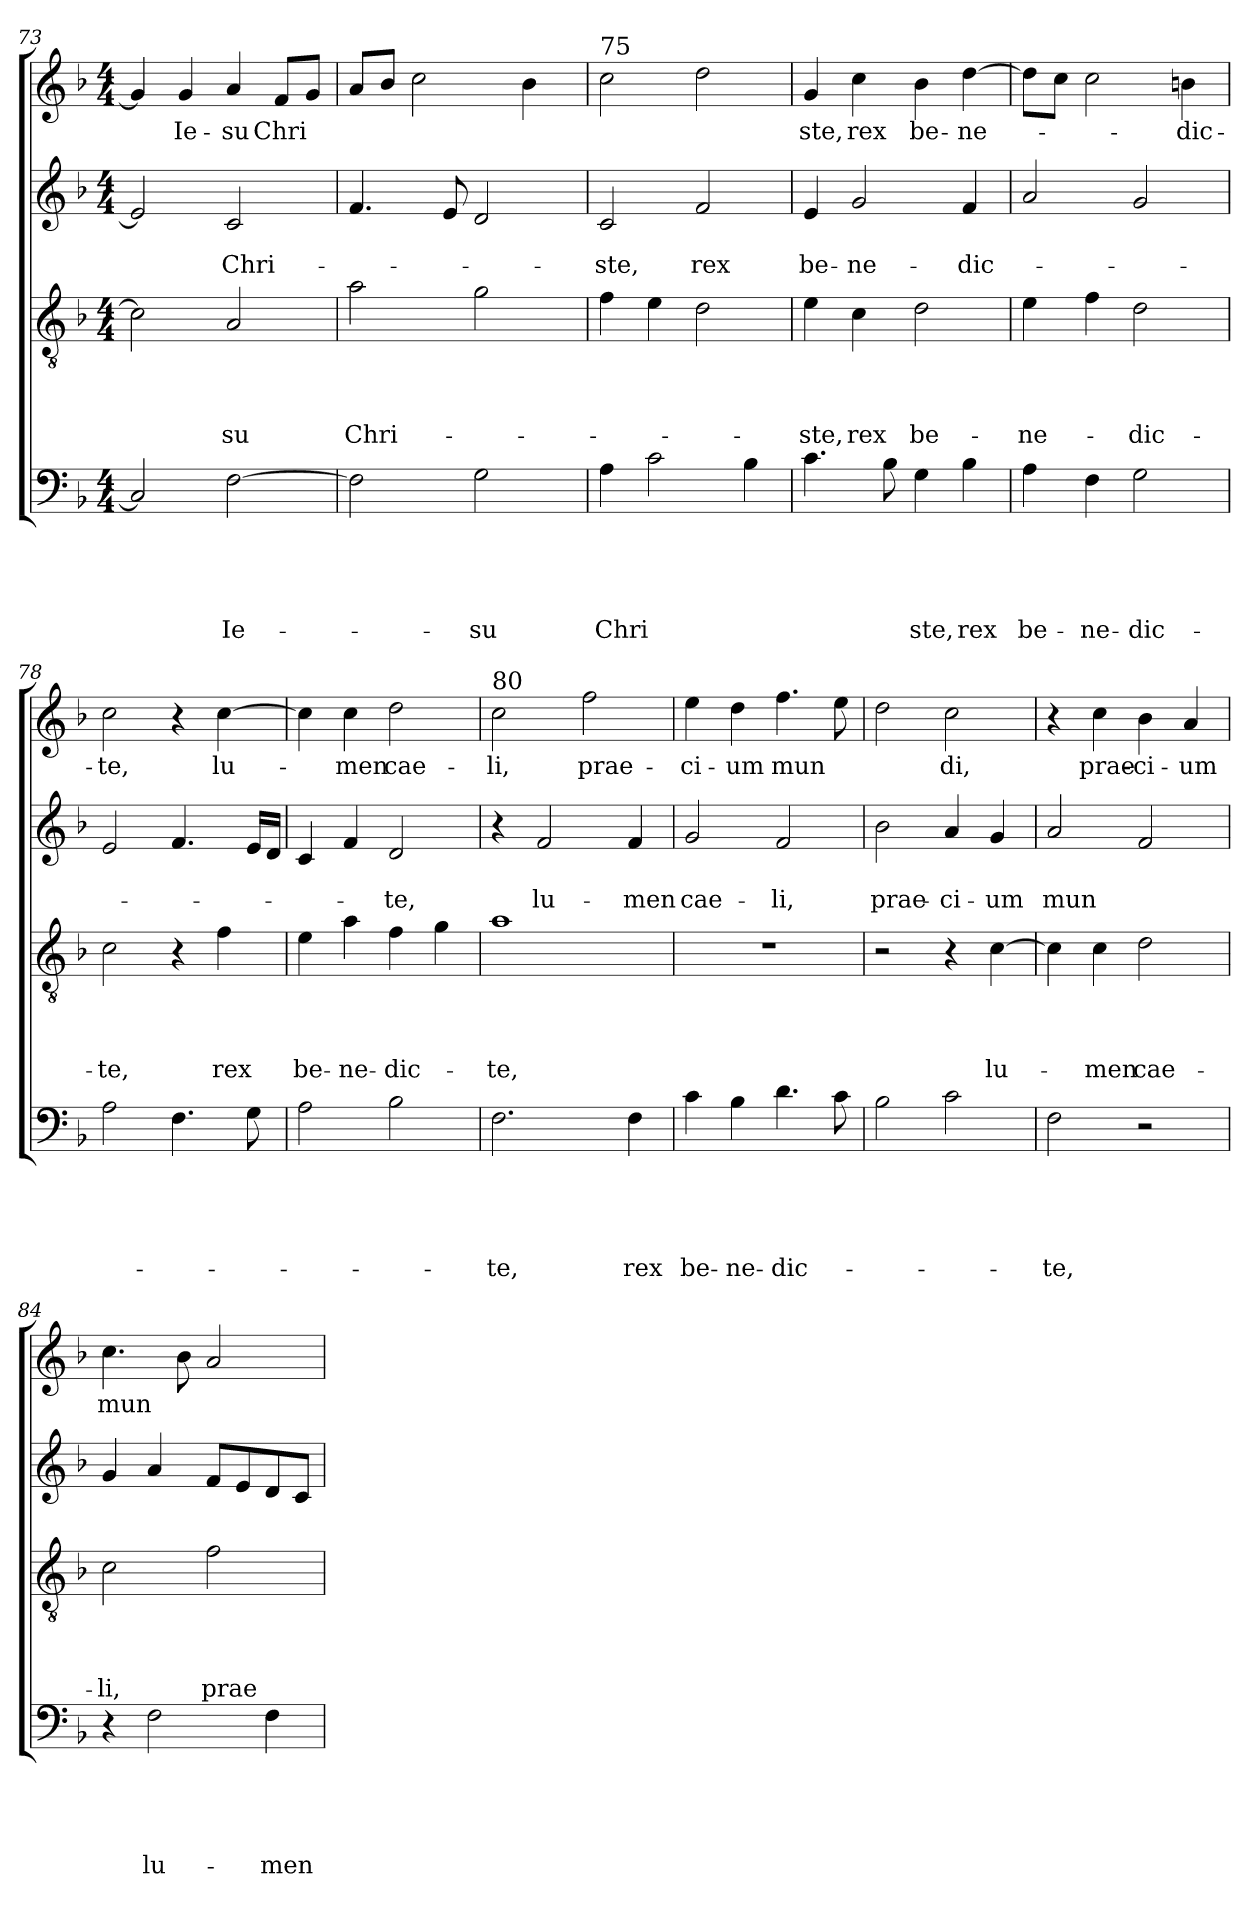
**kern	**text	**text	**text	**text	**text	**kern	**text	**text	**text	**text	**kern	**text	**text	**kern	**text
*part4	*part4	*part4	*part4	*part4	*part4	*part3	*part3	*part3	*part3	*part3	*part2	*part2	*part2	*part1	*part1
*staff4	*staff4	*staff4	*staff4	*staff4	*staff4	*staff3	*staff3	*staff3	*staff3	*staff3	*staff2	*staff2	*staff2	*staff1	*staff1
*clefF4	*	*	*	*	*	*clefGv2	*	*	*	*	*clefG2	*	*	*clefG2	*
*k[b-]	*	*	*	*	*	*k[b-]	*	*	*	*	*k[b-]	*	*	*k[b-]	*
*F:	*	*	*	*	*	*F:	*	*	*	*	*F:	*	*	*F:	*
*M4/4	*	*	*	*	*	*M4/4	*	*	*	*	*M4/4	*	*	*M4/4	*
=73	=73	=73	=73	=73	=73	=73	=73	=73	=73	=73	=73	=73	=73	=73	=73
2C/]	.	.	.	.	.	2c\]	.	.	.	.	2e/]	.	.	4g/]	.
!	!	!	!	!	!	!	!	!	!	!	!	!	!	!	!LO:LY:b
.	.	.	.	.	.	.	.	.	.	.	.	.	.	4g/	Ie-
!	!	!	!	!	!LO:LY:b	!	!	!	!	!LO:LY:b	!	!	!LO:LY:b	!	!LO:LY:b
[2F\	.	.	.	.	Ie-	2A/	.	.	.	-su	2c/	.	Chri-	4a/	-su
!	!	!	!	!	!	!	!	!	!	!	!	!	!	!	!LO:LY:b
.	.	.	.	.	.	.	.	.	.	.	.	.	.	8f/L	Chri
.	.	.	.	.	.	.	.	.	.	.	.	.	.	8g/J	.
=74	=74	=74	=74	=74	=74	=74	=74	=74	=74	=74	=74	=74	=74	=74	=74
!	!	!	!	!	!	!	!	!	!	!LO:LY:b	!	!	!	!	!
2F\]	.	.	.	.	.	2a\	.	.	.	Chri-	4.f/	.	.	8a/L	.
.	.	.	.	.	.	.	.	.	.	.	.	.	.	8b-/J	.
.	.	.	.	.	.	.	.	.	.	.	.	.	.	2cc\	.
.	.	.	.	.	.	.	.	.	.	.	8e/	.	.	.	.
!	!	!	!	!	!LO:LY:b	!	!	!	!	!	!	!	!	!	!
2G\	.	.	.	.	-su	2g\	.	.	.	.	2d/	.	.	.	.
.	.	.	.	.	.	.	.	.	.	.	.	.	.	4b-\	.
=75	=75	=75	=75	=75	=75	=75	=75	=75	=75	=75	=75	=75	=75	=75	=75
!	!	!	!	!	!	!	!	!	!	!	!	!	!	!LO:TX:a:t=75	!
!	!	!	!	!	!LO:LY:b	!	!	!	!	!	!	!	!LO:LY:b	!	!
4A\	.	.	.	.	Chri	4f\	.	.	.	.	2c/	.	-ste,	2cc\	.
2c\	.	.	.	.	.	4e\	.	.	.	.	.	.	.	.	.
!	!	!	!	!	!	!	!	!	!	!	!	!	!LO:LY:b	!	!
.	.	.	.	.	.	2d\	.	.	.	.	2f/	.	rex	2dd\	.
4B-\	.	.	.	.	.	.	.	.	.	.	.	.	.	.	.
=76	=76	=76	=76	=76	=76	=76	=76	=76	=76	=76	=76	=76	=76	=76	=76
!	!	!	!	!	!	!	!	!	!	!LO:LY:b	!	!	!LO:LY:b	!	!LO:LY:b
4.c\	.	.	.	.	.	4e\	.	.	.	-ste,	4e/	.	be-	4g/	ste,
!	!	!	!	!	!	!	!	!	!	!LO:LY:b	!	!	!LO:LY:b	!	!LO:LY:b
.	.	.	.	.	.	4c\	.	.	.	rex	2g/	.	-ne-	4cc\	rex
8B-\	.	.	.	.	.	.	.	.	.	.	.	.	.	.	.
!	!	!	!	!	!LO:LY:b	!	!	!	!	!LO:LY:b	!	!	!	!	!LO:LY:b
4G\	.	.	.	.	ste,	2d\	.	.	.	be-	.	.	.	4b-\	be-
!	!	!	!	!	!LO:LY:b	!	!	!	!	!	!	!	!LO:LY:b	!	!LO:LY:b
4B-\	.	.	.	.	rex	.	.	.	.	.	4f/	.	-dic-	[4dd\	-ne-
!!LO:LB:g=z
=77	=77	=77	=77	=77	=77	=77	=77	=77	=77	=77	=77	=77	=77	=77	=77
!	!	!	!	!	!LO:LY:b	!	!	!	!	!LO:LY:b	!	!	!	!	!
4A\	.	.	.	.	be-	4e\	.	.	.	-­ne-	2a/	.	.	8dd\L]	.
.	.	.	.	.	.	.	.	.	.	.	.	.	.	8cc\J	.
!	!	!	!	!	!LO:LY:b	!	!	!	!	!	!	!	!	!	!
4F\	.	.	.	.	-ne-	4f\	.	.	.	.	.	.	.	2cc\	.
!	!	!	!	!	!LO:LY:b	!	!	!	!	!LO:LY:b	!	!	!	!	!
2G\	.	.	.	.	-dic-	2d\	.	.	.	-dic-	2g/	.	.	.	.
!	!	!	!	!	!	!	!	!	!	!	!	!	!	!	!LO:LY:b
.	.	.	.	.	.	.	.	.	.	.	.	.	.	4b\	-dic-
=78	=78	=78	=78	=78	=78	=78	=78	=78	=78	=78	=78	=78	=78	=78	=78
!	!	!	!	!	!	!	!	!	!	!LO:LY:b	!	!	!	!	!LO:LY:b
2A\	.	.	.	.	.	2c\	.	.	.	-te,	2e/	.	.	2cc\	-te,
4.F\	.	.	.	.	.	4r	.	.	.	.	4.f/	.	.	4r	.
!	!	!	!	!	!	!	!	!	!	!LO:LY:b	!	!	!	!	!LO:LY:b
.	.	.	.	.	.	4f\	.	.	.	rex	.	.	.	[4cc\	lu-
8G\	.	.	.	.	.	.	.	.	.	.	16e/LL	.	.	.	.
.	.	.	.	.	.	.	.	.	.	.	16d/JJ	.	.	.	.
=79	=79	=79	=79	=79	=79	=79	=79	=79	=79	=79	=79	=79	=79	=79	=79
!	!	!	!	!	!	!	!	!	!	!LO:LY:b	!	!	!	!	!
2A\	.	.	.	.	.	4e\	.	.	.	be-	4c/	.	.	4cc\]	.
!	!	!	!	!	!	!	!	!	!	!LO:LY:b	!	!	!	!	!LO:LY:b
.	.	.	.	.	.	4a\	.	.	.	-ne-	4f/	.	.	4cc\	-men
!	!	!	!	!	!	!	!	!	!	!LO:LY:b	!	!	!LO:LY:b	!	!LO:LY:b
2B-\	.	.	.	.	.	4f\	.	.	.	-dic-	2d/	.	-te,	2dd\	cae-
.	.	.	.	.	.	4g\	.	.	.	.	.	.	.	.	.
=80	=80	=80	=80	=80	=80	=80	=80	=80	=80	=80	=80	=80	=80	=80	=80
!	!	!	!	!	!	!	!	!	!	!	!	!	!	!LO:TX:a:t=80	!
!	!	!	!	!	!LO:LY:b	!	!	!	!	!LO:LY:b	!	!	!	!	!LO:LY:b
2.F\	.	.	.	.	-te,	1a	.	.	.	-te,	4r	.	.	2cc\	-li,
!	!	!	!	!	!	!	!	!	!	!	!	!	!LO:LY:b	!	!
.	.	.	.	.	.	.	.	.	.	.	2f/	.	lu-	.	.
!	!	!	!	!	!	!	!	!	!	!	!	!	!	!	!LO:LY:b
.	.	.	.	.	.	.	.	.	.	.	.	.	.	2ff\	prae-
!	!	!	!	!	!LO:LY:b	!	!	!	!	!	!	!	!LO:LY:b	!	!
4F\	.	.	.	.	rex	.	.	.	.	.	4f/	.	-men	.	.
=81	=81	=81	=81	=81	=81	=81	=81	=81	=81	=81	=81	=81	=81	=81	=81
!	!	!	!	!	!LO:LY:b	!	!	!	!	!	!	!	!LO:LY:b	!	!LO:LY:b
4c\	.	.	.	.	be-	1r	.	.	.	.	2g/	.	cae-	4ee\	-ci-
!	!	!	!	!	!LO:LY:b	!	!	!	!	!	!	!	!	!	!LO:LY:b
4B-\	.	.	.	.	-ne-	.	.	.	.	.	.	.	.	4dd\	-um
!	!	!	!	!	!LO:LY:b	!	!	!	!	!	!	!	!LO:LY:b	!	!LO:LY:b
4.d\	.	.	.	.	-dic-	.	.	.	.	.	2f/	.	-li,	4.ff\	mun
8c\	.	.	.	.	.	.	.	.	.	.	.	.	.	8ee\	.
=82	=82	=82	=82	=82	=82	=82	=82	=82	=82	=82	=82	=82	=82	=82	=82
!	!	!	!	!	!	!	!	!	!	!	!	!	!LO:LY:b	!	!
2B-\	.	.	.	.	.	2r	.	.	.	.	2b-\	.	prae-	2dd\	.
!	!	!	!	!	!	!	!	!	!	!	!	!	!LO:LY:b	!	!LO:LY:b
2c\	.	.	.	.	.	4r	.	.	.	.	4a/	.	-ci-	2cc\	di,
!	!	!	!	!	!	!	!	!	!	!LO:LY:b	!	!	!LO:LY:b	!	!
.	.	.	.	.	.	[4c\	.	.	.	lu-	4g/	.	-um	.	.
=83	=83	=83	=83	=83	=83	=83	=83	=83	=83	=83	=83	=83	=83	=83	=83
!	!	!	!	!	!LO:LY:b	!	!	!	!	!	!	!	!LO:LY:b	!	!
2F\	.	.	.	.	-te,	4c\]	.	.	.	.	2a/	.	mun	4r	.
!	!	!	!	!	!	!	!	!	!	!LO:LY:b	!	!	!	!	!LO:LY:b
.	.	.	.	.	.	4c\	.	.	.	-men	.	.	.	4cc\	prae-
!	!	!	!	!	!	!	!	!	!	!LO:LY:b	!	!	!	!	!LO:LY:b
2r	.	.	.	.	.	2d\	.	.	.	cae-	2f/	.	.	4b-\	-ci-
!	!	!	!	!	!	!	!	!	!	!	!	!	!	!	!LO:LY:b
.	.	.	.	.	.	.	.	.	.	.	.	.	.	4a/	-um
!!LO:LB:g=z
=84	=84	=84	=84	=84	=84	=84	=84	=84	=84	=84	=84	=84	=84	=84	=84
!	!	!	!	!	!	!	!	!	!	!LO:LY:b	!	!	!	!	!LO:LY:b
4r	.	.	.	.	.	2c\	.	.	.	-­li,	4g/	.	.	4.cc\	mun
!	!	!	!	!	!LO:LY:b	!	!	!	!	!	!	!	!	!	!
2F\	.	.	.	.	lu-	.	.	.	.	.	4a/	.	.	.	.
.	.	.	.	.	.	.	.	.	.	.	.	.	.	8b-\	.
!	!	!	!	!	!	!	!	!	!	!LO:LY:b	!	!	!	!	!
.	.	.	.	.	.	2f\	.	.	.	prae-	8f/L	.	.	2a/	.
.	.	.	.	.	.	.	.	.	.	.	8e/	.	.	.	.
!	!	!	!	!	!LO:LY:b	!	!	!	!	!	!	!	!	!	!
4F\	.	.	.	.	-men	.	.	.	.	.	8d/	.	.	.	.
.	.	.	.	.	.	.	.	.	.	.	8c/J	.	.	.	.
=	=	=	=	=	=	=	=	=	=	=	=	=	=	=	=
*-	*-	*-	*-	*-	*-	*-	*-	*-	*-	*-	*-	*-	*-	*-	*-
